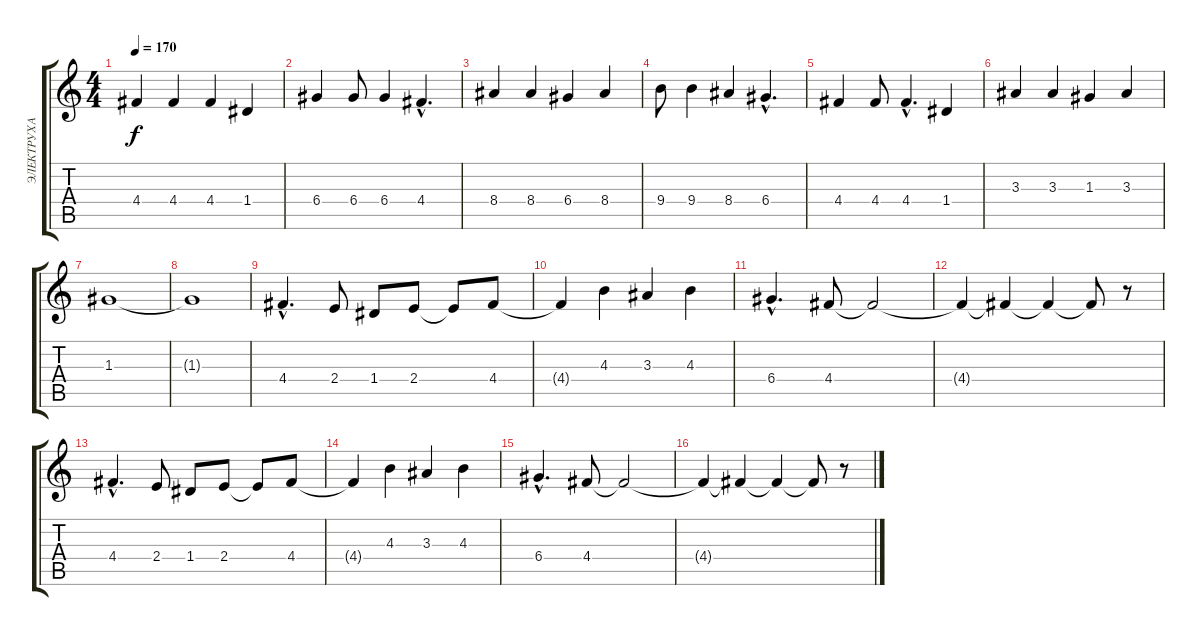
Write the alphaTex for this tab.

\track ("ЭЛЕКТРУХА" "ЭЛЕКТРУХА") {instrument overdrivenguitar}
\staff {score tabs}
\tuning (E4 B3 G3 D3 A2 E2) {hide}
\ts (4 4)
\tempo 170
\clef g2
\ks c
4.4.4{dy f} 4.4.4 4.4.4 1.4.4 |
6.4.4 6.4.8 6.4.4 4.4{hac}.4{d} |
8.4.4 8.4.4 6.4.4 8.4.4 |
9.4.8 9.4.4 8.4.4 6.4{hac}.4{d} |
4.4.4 4.4.8 4.4{hac}.4{d} 1.4.4 |
3.3.4 3.3.4 1.3.4 3.3.4 |
1.3.1 |
1.3{t}.1 |
4.4{hac}.4{d} 2.4.8 1.4.8 2.4.8 2.4{t}.8 4.4.8 |
4.4{t}.4 4.3.4 3.3.4 4.3.4 |
6.4{hac}.4{d} 4.4.8 4.4{t}.2 |
4.4{t}.4 4.4{t}.4 4.4{t}.4 4.4{t}.8 r.8 |
4.4{hac}.4{d} 2.4.8 1.4.8 2.4.8 2.4{t}.8 4.4.8 |
4.4{t}.4 4.3.4 3.3.4 4.3.4 |
6.4{hac}.4{d} 4.4.8 4.4{t}.2 |
4.4{t}.4 4.4{t}.4 4.4{t}.4 4.4{t}.8 r.8
